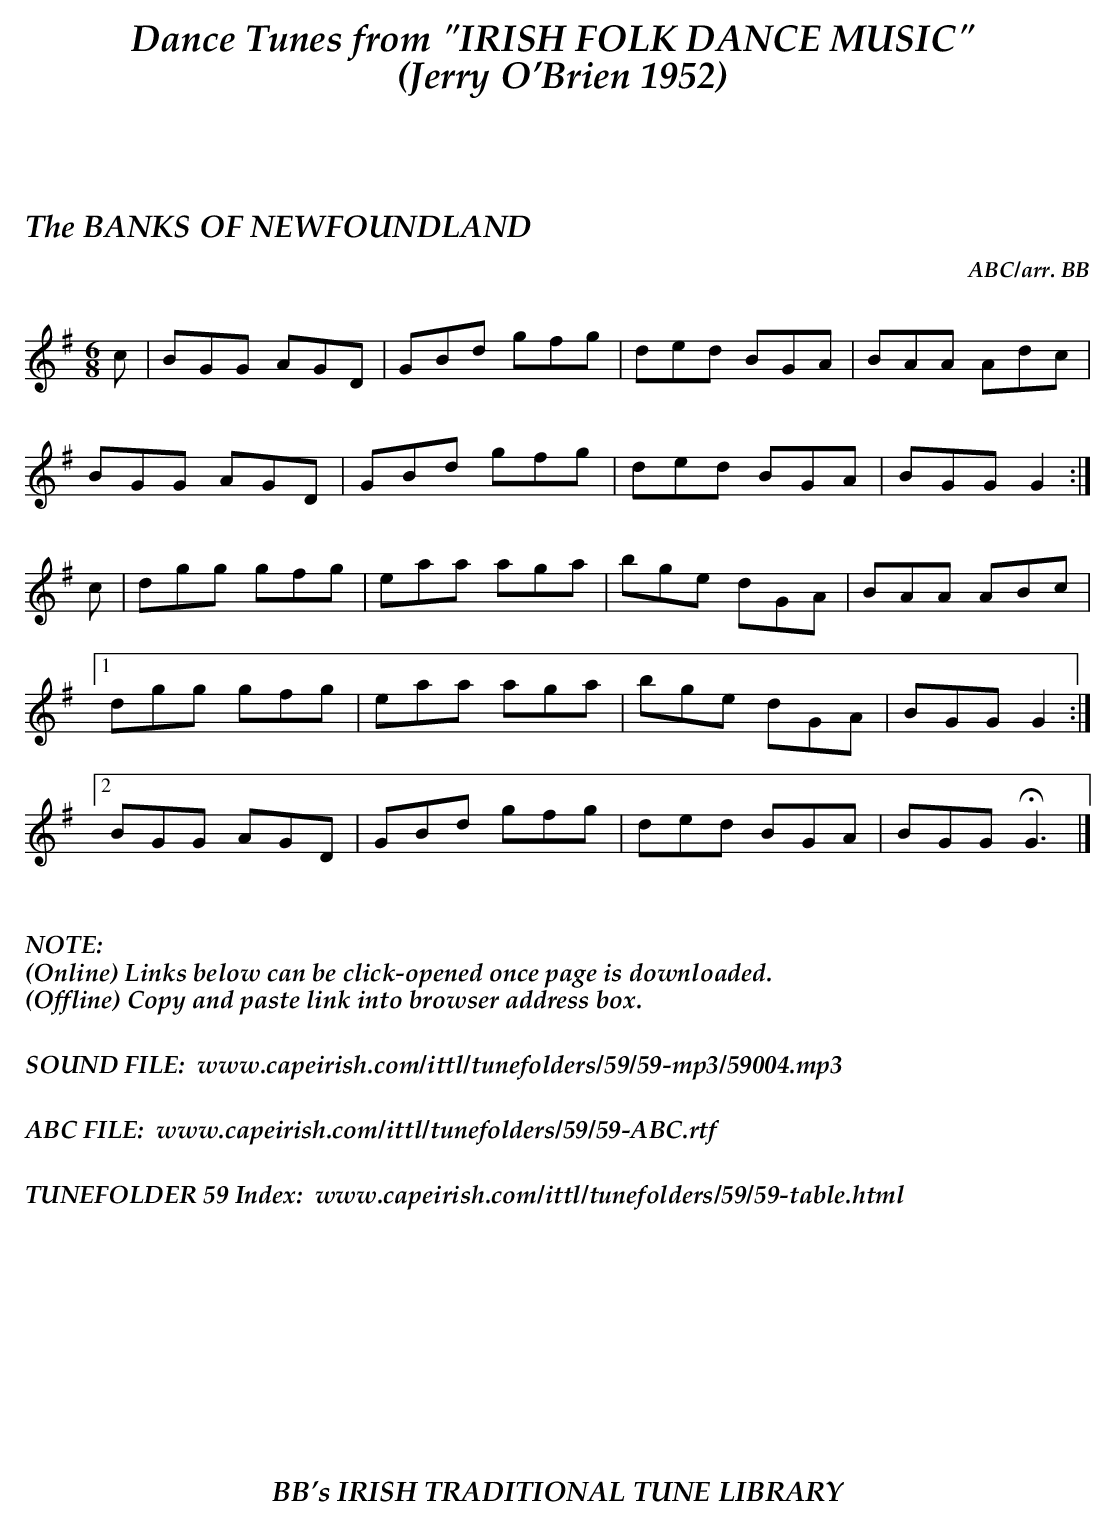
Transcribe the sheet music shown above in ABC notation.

X:1
T:BANKS OF NEWFOUNDLAND, The
C:ABC/arr. BB
M:6/8
K:G
c|BGG AGD|GBd gfg|ded BGA|BAA Adc|
BGG AGD|GBd gfg|ded BGA|BGG G2:|
c|dgg gfg|eaa aga|bge dGA|BAA ABc|
[1 dgg gfg|eaa aga|bge dGA|BGG G2:|
[2 BGG AGD|GBd gfg|ded BGA|BGG HG3|]
%%vskip .3in
%%textoption left
%%textfont "Palatino-BoldItalic" 16
%%begintext
%%NOTE:
(Online) Links below can be click-opened once page is downloaded.
(Offline) Copy and paste link into browser address box.
%%
%%
SOUND FILE:  www.capeirish.com/ittl/tunefolders/59/59-mp3/59004.mp3
%%
%%
ABC FILE:  www.capeirish.com/ittl/tunefolders/59/59-ABC.rtf
%%
%%
TUNEFOLDER 59 Index:  www.capeirish.com/ittl/tunefolders/59/59-table.html
